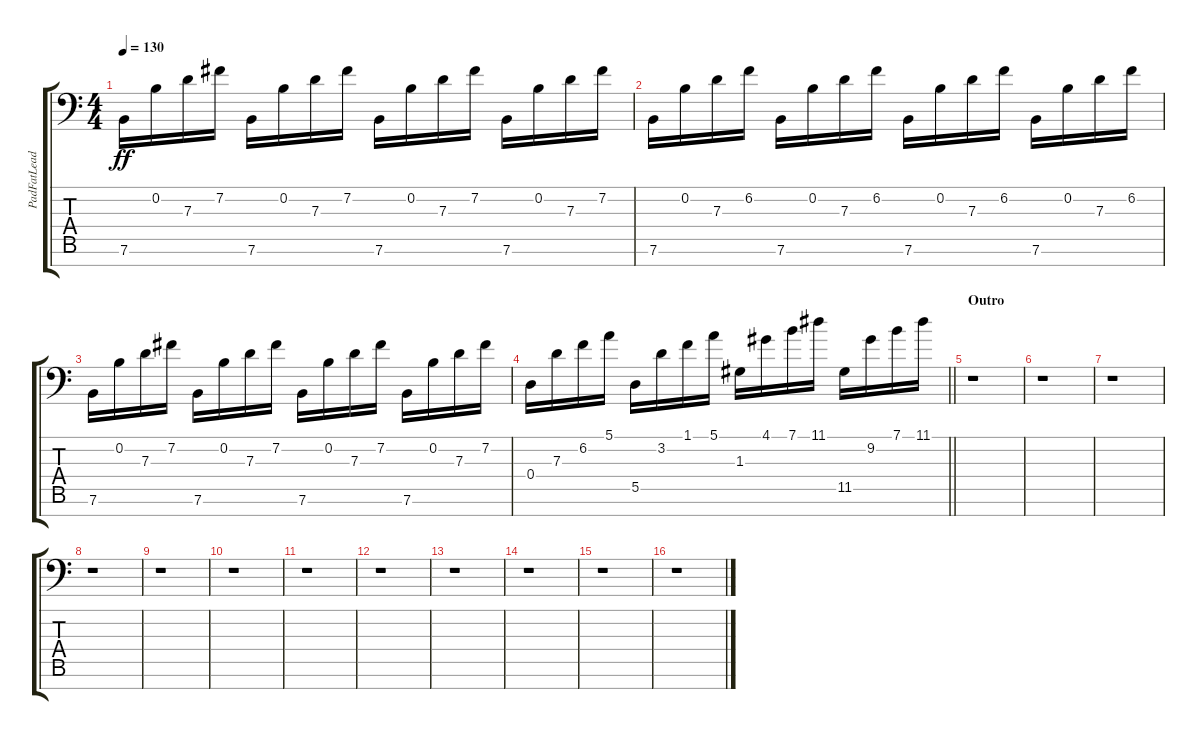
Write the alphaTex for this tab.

\track ("PadFatLead" "PadFatLead") {instrument pad1newage}
\staff {score tabs}
\tuning (E4 B3 G3 D3 A2 E2 C-1) {hide}
\ts (4 4)
\tempo 130
\clef f4
\ks c
7.6.16{dy ff} 0.2.16 7.3.16 7.2.16 7.6.16 0.2.16 7.3.16 7.2.16 7.6.16 0.2.16 7.3.16 7.2.16 7.6.16 0.2.16 7.3.16 7.2.16 |
7.6.16 0.2.16 7.3.16 6.2.16 7.6.16 0.2.16 7.3.16 6.2.16 7.6.16 0.2.16 7.3.16 6.2.16 7.6.16 0.2.16 7.3.16 6.2.16 |
7.6.16 0.2.16 7.3.16 7.2.16 7.6.16 0.2.16 7.3.16 7.2.16 7.6.16 0.2.16 7.3.16 7.2.16 7.6.16 0.2.16 7.3.16 7.2.16 |
\barLineRight lightlight
0.4.16 7.3.16 6.2.16 5.1.16 5.5.16 3.2.16 1.1.16 5.1.16 1.3.16 4.1.16 7.1.16 11.1.16 11.5.16 9.2.16 7.1.16 11.1.16 |
\section ("" "Outro")
r.1 |
r.1 |
r.1 |
r.1 |
r.1 |
r.1 |
r.1 |
r.1 |
r.1 |
r.1 |
r.1 |
r.1
